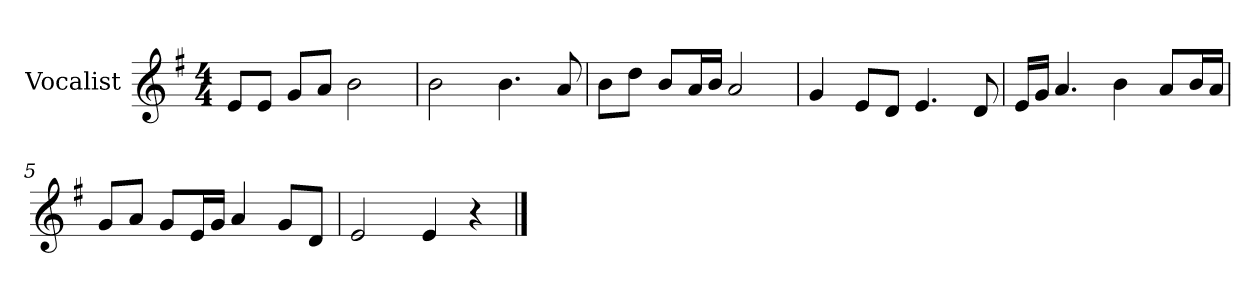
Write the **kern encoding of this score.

**kern
*part1
*staff1
*I"Vocalist
*k[f#]
*G:
*M4/4
=
8eL
8eJ
8gL
8aJ
2b
=1
2b
4.b
8a
=2
8bL
8ddJ
8bL
16aL
16bJJ
2a
=3
4g
8eL
8dJ
4.e
8d
=4
16eLL
16gJJ
4.a
4b
8aL
16bL
16aJJ
=5
8gL
8aJ
8gL
16eL
16gJJ
4a
8gL
8dJ
=6
2e
4e
4r
==
*-
